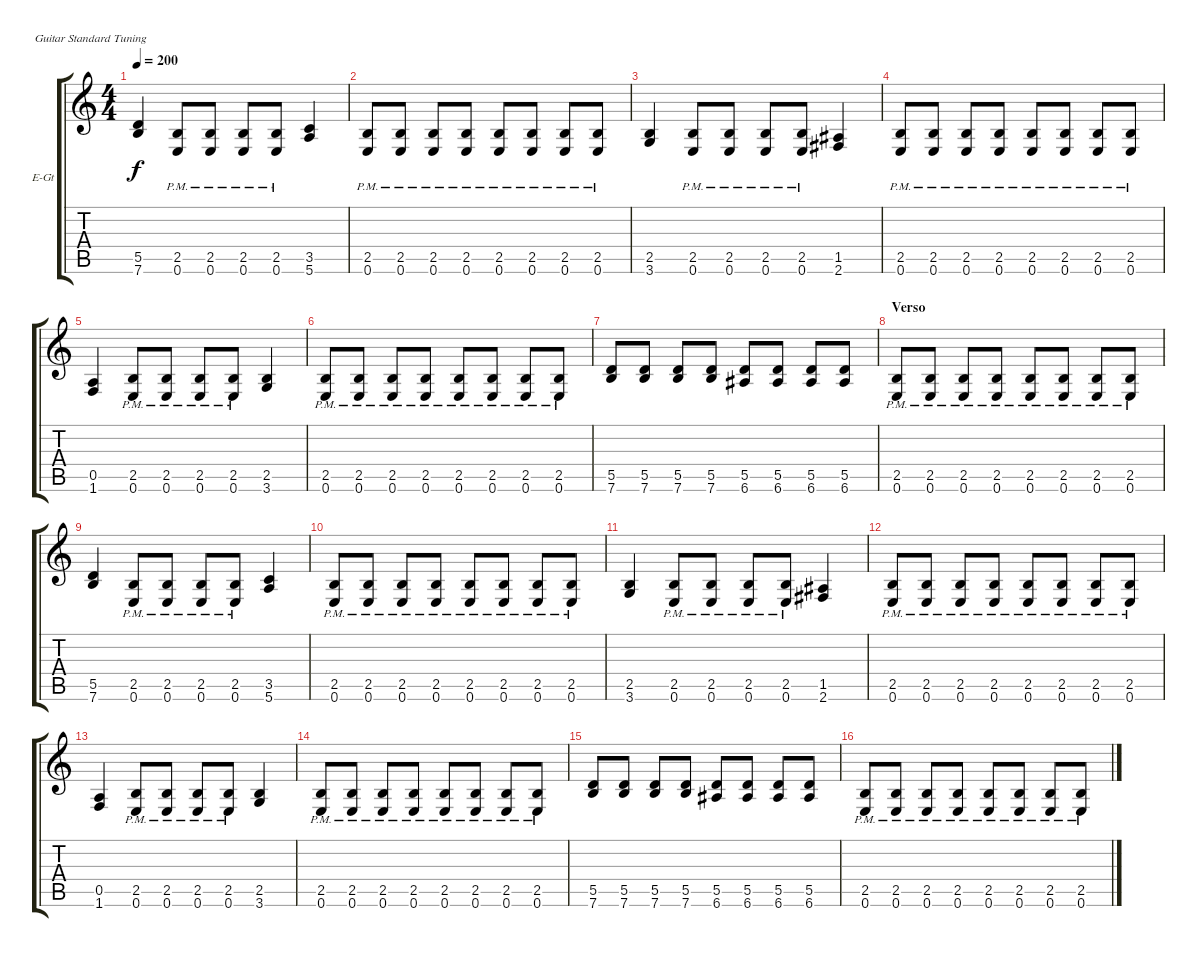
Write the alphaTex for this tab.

\defaultSystemsLayout 4
\bracketExtendMode groupsimilarinstruments
\firstSystemTrackNameOrientation horizontal
\otherSystemsTrackNameOrientation horizontal
\track ("Electric Guitar" "E-Gt") {instrument distortionguitar}
\staff {score tabs}
\tuning (E4 B3 G3 D3 A2 E2)
\ts (4 4)
\tempo 200
\clef g2
\ks c
(7.6 5.5).4{dy f} (0.6{pm} 2.5{pm}).8 (2.5{pm} 0.6{pm}).8 (2.5{pm} 0.6{pm}).8 (2.5{pm} 0.6{pm}).8 (5.6 3.5).4 |
(0.6{pm} 2.5{pm}).8 (0.6{pm} 2.5{pm}).8 (0.6{pm} 2.5{pm}).8 (0.6{pm} 2.5{pm}).8 (0.6{pm} 2.5{pm}).8 (0.6{pm} 2.5{pm}).8 (0.6{pm} 2.5{pm}).8 (0.6{pm} 2.5{pm}).8 |
(3.6 2.5).4 (0.6{pm} 2.5{pm}).8 (2.5{pm} 0.6{pm}).8 (2.5{pm} 0.6{pm}).8 (2.5{pm} 0.6{pm}).8 (2.6 1.5).4 |
(0.6{pm} 2.5{pm}).8 (0.6{pm} 2.5{pm}).8 (0.6{pm} 2.5{pm}).8 (0.6{pm} 2.5{pm}).8 (0.6{pm} 2.5{pm}).8 (0.6{pm} 2.5{pm}).8 (0.6{pm} 2.5{pm}).8 (0.6{pm} 2.5{pm}).8 |
(1.6 0.5).4 (0.6{pm} 2.5{pm}).8 (2.5{pm} 0.6{pm}).8 (2.5{pm} 0.6{pm}).8 (2.5{pm} 0.6{pm}).8 (3.6 2.5).4 |
(0.6{pm} 2.5{pm}).8 (0.6{pm} 2.5{pm}).8 (0.6{pm} 2.5{pm}).8 (0.6{pm} 2.5{pm}).8 (0.6{pm} 2.5{pm}).8 (0.6{pm} 2.5{pm}).8 (0.6{pm} 2.5{pm}).8 (0.6{pm} 2.5{pm}).8 |
(7.6 5.5).8 (7.6 5.5).8 (5.5 7.6).8 (5.5 7.6).8 (5.5 6.6).8 (6.6 5.5).8 (6.6 5.5).8 (5.5 6.6).8 |
\section ("" "Verso")
(0.6{pm} 2.5{pm}).8 (0.6{pm} 2.5{pm}).8 (0.6{pm} 2.5{pm}).8 (0.6{pm} 2.5{pm}).8 (0.6{pm} 2.5{pm}).8 (0.6{pm} 2.5{pm}).8 (0.6{pm} 2.5{pm}).8 (0.6{pm} 2.5{pm}).8 |
(7.6 5.5).4 (0.6{pm} 2.5{pm}).8 (2.5{pm} 0.6{pm}).8 (2.5{pm} 0.6{pm}).8 (2.5{pm} 0.6{pm}).8 (5.6 3.5).4 |
(0.6{pm} 2.5{pm}).8 (0.6{pm} 2.5{pm}).8 (0.6{pm} 2.5{pm}).8 (0.6{pm} 2.5{pm}).8 (0.6{pm} 2.5{pm}).8 (0.6{pm} 2.5{pm}).8 (0.6{pm} 2.5{pm}).8 (0.6{pm} 2.5{pm}).8 |
(3.6 2.5).4 (0.6{pm} 2.5{pm}).8 (2.5{pm} 0.6{pm}).8 (2.5{pm} 0.6{pm}).8 (2.5{pm} 0.6{pm}).8 (2.6 1.5).4 |
(0.6{pm} 2.5{pm}).8 (0.6{pm} 2.5{pm}).8 (0.6{pm} 2.5{pm}).8 (0.6{pm} 2.5{pm}).8 (0.6{pm} 2.5{pm}).8 (0.6{pm} 2.5{pm}).8 (0.6{pm} 2.5{pm}).8 (0.6{pm} 2.5{pm}).8 |
(1.6 0.5).4 (0.6{pm} 2.5{pm}).8 (2.5{pm} 0.6{pm}).8 (2.5{pm} 0.6{pm}).8 (2.5{pm} 0.6{pm}).8 (3.6 2.5).4 |
(0.6{pm} 2.5{pm}).8 (0.6{pm} 2.5{pm}).8 (0.6{pm} 2.5{pm}).8 (0.6{pm} 2.5{pm}).8 (0.6{pm} 2.5{pm}).8 (0.6{pm} 2.5{pm}).8 (0.6{pm} 2.5{pm}).8 (0.6{pm} 2.5{pm}).8 |
(7.6 5.5).8 (7.6 5.5).8 (5.5 7.6).8 (5.5 7.6).8 (5.5 6.6).8 (6.6 5.5).8 (6.6 5.5).8 (5.5 6.6).8 |
(0.6{pm} 2.5{pm}).8 (0.6{pm} 2.5{pm}).8 (0.6{pm} 2.5{pm}).8 (0.6{pm} 2.5{pm}).8 (0.6{pm} 2.5{pm}).8 (0.6{pm} 2.5{pm}).8 (0.6{pm} 2.5{pm}).8 (0.6{pm} 2.5{pm}).8
